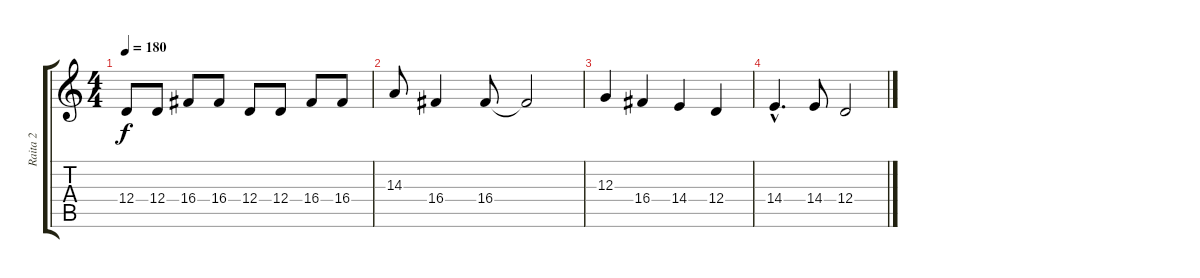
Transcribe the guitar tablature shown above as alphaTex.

\track ("Raita 2" "Raita 2") {instrument trumpet}
\staff {score tabs}
\tuning (E4 B3 G3 D3 A2 E2) {hide}
\ts (4 4)
\tempo 180
\clef g2
\ks c
12.4.8{dy f} 12.4.8 16.4.8 16.4.8 12.4.8 12.4.8 16.4.8 16.4.8 |
14.3.8 16.4.4 16.4.8 16.4{t}.2 |
12.3.4 16.4.4 14.4.4 12.4.4 |
14.4{hac}.4{d} 14.4.8 12.4.2
